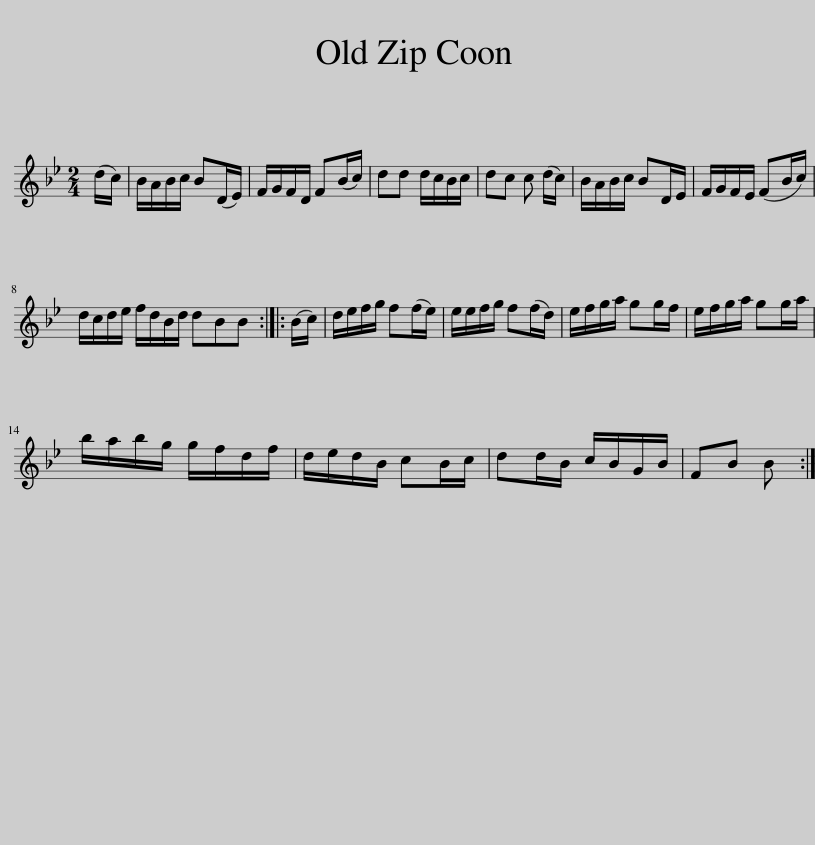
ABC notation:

X:1
L:1/8
M:2/4
I:linebreak $
K:Bb
V:1 treble
V:1
 (d/c/) | B/A/B/c/ B(D/E/) | F/G/F/D/ F(B/c/) | dd d/c/B/c/ | dc c (d/c/) | %5
 B/A/B/c/ BD/E/ | F/G/F/E/ (FB/c/) |$ d/c/d/e/ f/d/B/d/ dBB :: (B/c/) | d/e/f/g/ f(f/e/) | %10
 e/e/f/g/ f(f/d/) | e/f/g/a/ gg/f/ | e/f/g/a/ gg/a/ |$ b/a/b/g/ g/f/d/f/ | d/e/d/B/ cB/c/ | %15
 dd/B/ c/B/G/B/ | FB B :| %17
